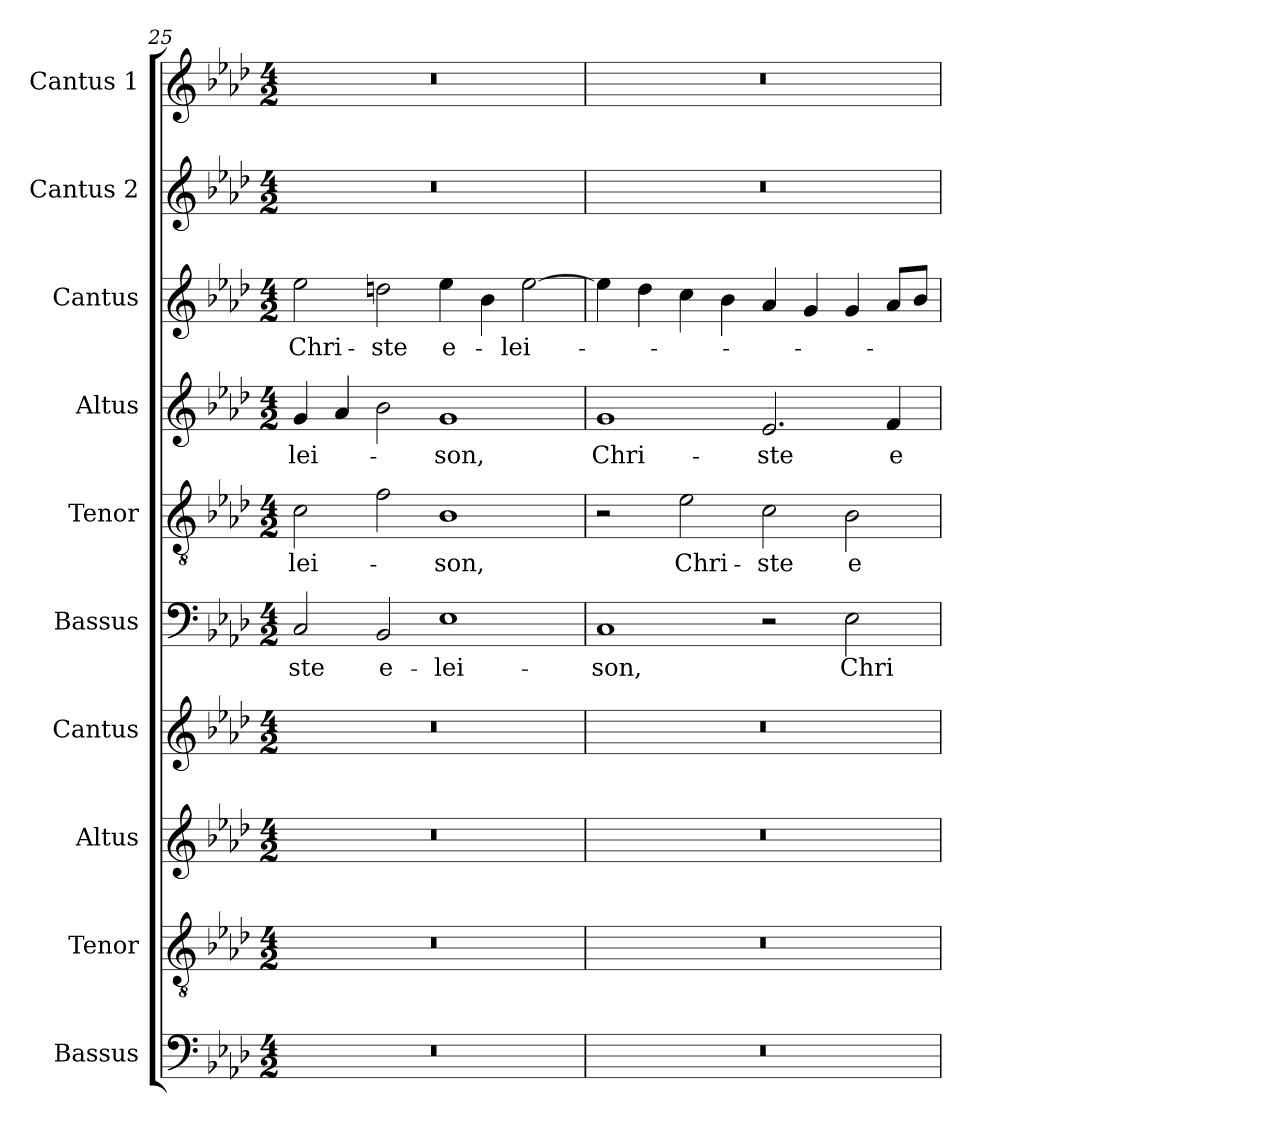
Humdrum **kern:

**kern	**kern	**kern	**kern	**kern	**text	**kern	**text	**kern	**text	**kern	**text	**kern	**kern
*part10	*part9	*part8	*part7	*part6	*part6	*part5	*part5	*part4	*part4	*part3	*part3	*part2	*part1
*staff10	*staff9	*staff8	*staff7	*staff6	*staff6	*staff5	*staff5	*staff4	*staff4	*staff3	*staff3	*staff2	*staff1
*I"Bassus	*I"Tenor	*I"Altus	*I"Cantus	*I"Bassus	*	*I"Tenor	*	*I"Altus	*	*I"Cantus	*	*I"Cantus 2	*I"Cantus 1
*	*	*	*	*	*	*	*	*	*	*	*	*I'Cant.	*I'Cant.
*clefF4	*clefGv2	*clefG2	*clefG2	*clefF4	*	*clefGv2	*	*clefG2	*	*clefG2	*	*clefG2	*clefG2
*	*ITrd7c12	*ITrd7c12	*	*	*	*ITrd7c12	*	*ITrd7c12	*	*	*	*	*
*k[b-e-a-d-]	*k[b-e-a-d-]	*k[b-e-a-d-]	*k[b-e-a-d-]	*k[b-e-a-d-]	*	*k[b-e-a-d-]	*	*k[b-e-a-d-]	*	*k[b-e-a-d-]	*	*k[b-e-a-d-]	*k[b-e-a-d-]
*A-:	*A-:	*A-:	*A-:	*A-:	*	*A-:	*	*A-:	*	*A-:	*	*A-:	*A-:
*M4/2	*M4/2	*M4/2	*M4/2	*M4/2	*	*M4/2	*	*M4/2	*	*M4/2	*	*M4/2	*M4/2
=25	=25	=25	=25	=25	=25	=25	=25	=25	=25	=25	=25	=25	=25
!LO:N:vis=1	!LO:N:vis=1	!LO:N:vis=1	!LO:N:vis=1	!	!	!	!	!	!	!	!	!	!
!	!	!	!	!	!LO:LY:b:color=#000000	!	!	!	!	!	!	!	!
!	!	!	!	!	!	!	!LO:LY:b:color=#000000	!	!	!	!	!	!
!	!	!	!	!	!	!	!	!	!LO:LY:b:color=#000000	!	!	!	!
!	!	!	!	!	!	!	!	!	!	!	!LO:LY:b:color=#000000	!LO:N:vis=1	!LO:N:vis=1
0r	0r	0r	0r	2Ci/	-ste	2Ci\	-lei-	4Gi/	-lei-	2ee-i\	Chri-	0r	0r
.	.	.	.	.	.	.	.	4A-i/	.	.	.	.	.
!	!	!	!	!	!LO:LY:b:color=#000000	!	!	!	!	!	!	!	!
!	!	!	!	!	!	!	!	!	!	!	!LO:LY:b:color=#000000	!	!
.	.	.	.	2BB-i/	e-	2Fi\	.	2B-i\	.	2ddni\	-ste	.	.
!	!	!	!	!	!LO:LY:b:color=#000000	!	!	!	!	!	!	!	!
!	!	!	!	!	!	!	!LO:LY:b:color=#000000	!	!	!	!	!	!
!	!	!	!	!	!	!	!	!	!LO:LY:b:color=#000000	!	!	!	!
!	!	!	!	!	!	!	!	!	!	!	!LO:LY:b:color=#000000	!	!
.	.	.	.	1E-i	-lei-	1BB-i	-son,	1Gi	-son,	4ee-i\	e-	.	.
.	.	.	.	.	.	.	.	.	.	4b-i\	.	.	.
!	!	!	!	!	!	!	!	!	!	!	!LO:LY:b:color=#000000	!	!
.	.	.	.	.	.	.	.	.	.	[>2ee-i\	-lei-	.	.
!!LO:LB:g=z
=26	=26	=26	=26	=26	=26	=26	=26	=26	=26	=26	=26	=26	=26
!LO:N:vis=1	!LO:N:vis=1	!LO:N:vis=1	!LO:N:vis=1	!	!	!	!	!	!	!	!	!	!
!	!	!	!	!	!LO:LY:b:color=#000000	!	!	!	!	!	!	!	!
!	!	!	!	!	!	!	!	!	!LO:LY:b:color=#000000	!	!	!LO:N:vis=1	!LO:N:vis=1
0r	0r	0r	0r	1Ci	-son,	2r	.	1Gi	Chri-	4ee-i\]	.	0r	0r
.	.	.	.	.	.	.	.	.	.	4dd-i\	.	.	.
!	!	!	!	!	!	!	!LO:LY:b:color=#000000	!	!	!	!	!	!
.	.	.	.	.	.	2E-i\	Chri-	.	.	4cci\	.	.	.
.	.	.	.	.	.	.	.	.	.	4b-i\	.	.	.
!	!	!	!	!	!	!	!LO:LY:b:color=#000000	!	!	!	!	!	!
!	!	!	!	!	!	!	!	!	!LO:LY:b:color=#000000	!	!	!	!
.	.	.	.	2r	.	2Ci\	-ste	2.E-i/	-ste	4a-i/	.	.	.
.	.	.	.	.	.	.	.	.	.	4gi/	.	.	.
!	!	!	!	!	!LO:LY:b:color=#000000	!	!	!	!	!	!	!	!
!	!	!	!	!	!	!	!LO:LY:b:color=#000000	!	!	!	!	!	!
.	.	.	.	2E-i\	Chri-	2BB-i\	e-	.	.	4gi/	.	.	.
!	!	!	!	!	!	!	!	!	!LO:LY:b:color=#000000	!	!	!	!
.	.	.	.	.	.	.	.	4Fi/	e-	8a-i/L	.	.	.
.	.	.	.	.	.	.	.	.	.	8b-i/J	.	.	.
=	=	=	=	=	=	=	=	=	=	=	=	=	=
*-	*-	*-	*-	*-	*-	*-	*-	*-	*-	*-	*-	*-	*-
